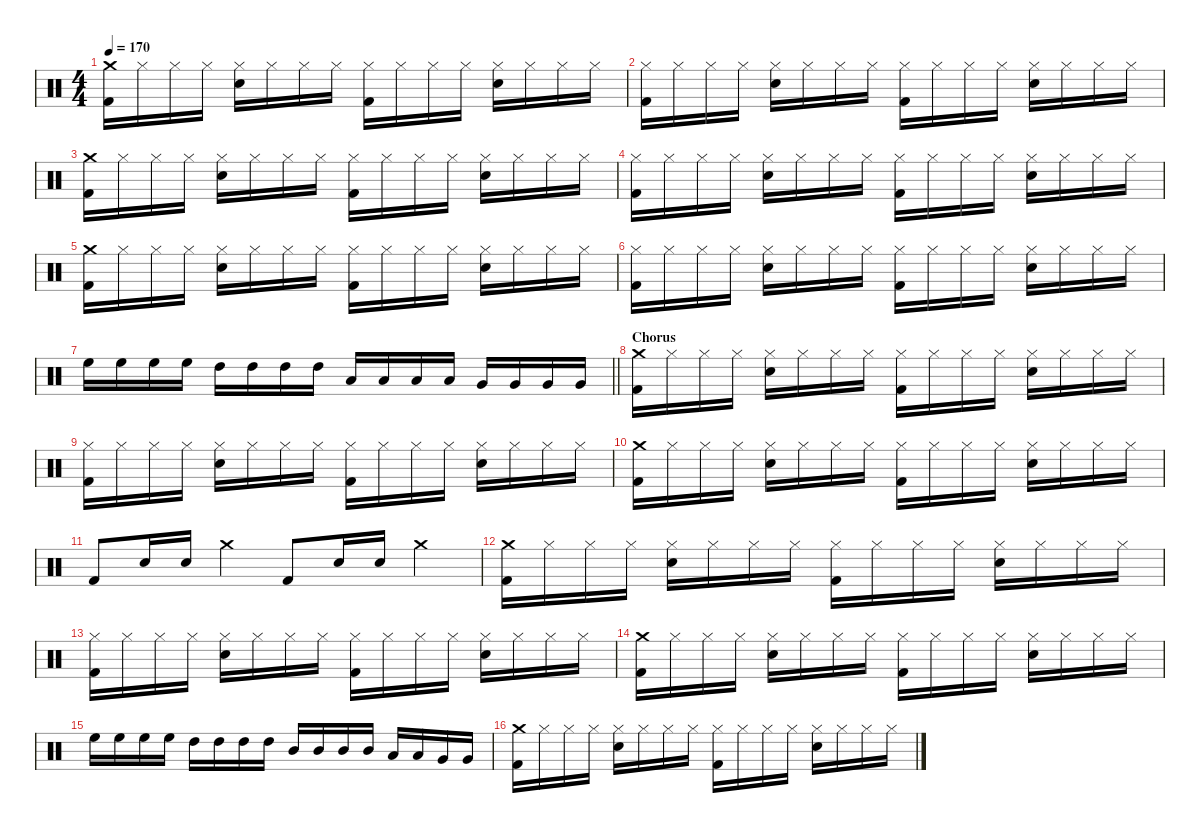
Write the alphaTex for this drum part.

\defaultSystemsLayout 4
\hideDynamics
\bracketExtendMode nobrackets
\singleTrackTrackNamePolicy hidden
\multiTrackTrackNamePolicy hidden
\otherSystemsTrackNameOrientation horizontal
\track ("Clive" "drm.") {instrument percussion}
\staff {score}
\articulation defaults
\ts (4 4)
\tempo 170
\clef neutral
\ks c
("Crash medium (hit)" "Kick (hit) 2").16{dy f beam Down} "Hi-Hat (closed)".16{beam Down} "Hi-Hat (closed)".16{beam Down} "Hi-Hat (closed)".16{beam Down} ("Hi-Hat (closed)" "Snare (hit) 2").16{beam Down} "Hi-Hat (closed)".16{beam Down} "Hi-Hat (closed)".16{beam Down} "Hi-Hat (closed)".16{beam Down} ("Hi-Hat (closed)" "Kick (hit) 2").16{beam Down} "Hi-Hat (closed)".16{beam Down} "Hi-Hat (closed)".16{beam Down} "Hi-Hat (closed)".16{beam Down} ("Hi-Hat (closed)" "Snare (hit) 2").16{beam Down} "Hi-Hat (closed)".16{beam Down} "Hi-Hat (closed)".16{beam Down} "Hi-Hat (closed)".16{beam Down} |
("Hi-Hat (closed)" "Kick (hit) 2").16{beam Down} "Hi-Hat (closed)".16{beam Down} "Hi-Hat (closed)".16{beam Down} "Hi-Hat (closed)".16{beam Down} ("Hi-Hat (closed)" "Snare (hit) 2").16{beam Down} "Hi-Hat (closed)".16{beam Down} "Hi-Hat (closed)".16{beam Down} "Hi-Hat (closed)".16{beam Down} ("Hi-Hat (closed)" "Kick (hit) 2").16{beam Down} "Hi-Hat (closed)".16{beam Down} "Hi-Hat (closed)".16{beam Down} "Hi-Hat (closed)".16{beam Down} ("Hi-Hat (closed)" "Snare (hit) 2").16{beam Down} "Hi-Hat (closed)".16{beam Down} "Hi-Hat (closed)".16{beam Down} "Hi-Hat (closed)".16{beam Down} |
("Crash medium (hit)" "Kick (hit) 2").16{beam Down} "Hi-Hat (closed)".16{beam Down} "Hi-Hat (closed)".16{beam Down} "Hi-Hat (closed)".16{beam Down} ("Hi-Hat (closed)" "Snare (hit) 2").16{beam Down} "Hi-Hat (closed)".16{beam Down} "Hi-Hat (closed)".16{beam Down} "Hi-Hat (closed)".16{beam Down} ("Hi-Hat (closed)" "Kick (hit) 2").16{beam Down} "Hi-Hat (closed)".16{beam Down} "Hi-Hat (closed)".16{beam Down} "Hi-Hat (closed)".16{beam Down} ("Hi-Hat (closed)" "Snare (hit) 2").16{beam Down} "Hi-Hat (closed)".16{beam Down} "Hi-Hat (closed)".16{beam Down} "Hi-Hat (closed)".16{beam Down} |
("Hi-Hat (closed)" "Kick (hit) 2").16{beam Down} "Hi-Hat (closed)".16{beam Down} "Hi-Hat (closed)".16{beam Down} "Hi-Hat (closed)".16{beam Down} ("Hi-Hat (closed)" "Snare (hit) 2").16{beam Down} "Hi-Hat (closed)".16{beam Down} "Hi-Hat (closed)".16{beam Down} "Hi-Hat (closed)".16{beam Down} ("Hi-Hat (closed)" "Kick (hit) 2").16{beam Down} "Hi-Hat (closed)".16{beam Down} "Hi-Hat (closed)".16{beam Down} "Hi-Hat (closed)".16{beam Down} ("Hi-Hat (closed)" "Snare (hit) 2").16{beam Down} "Hi-Hat (closed)".16{beam Down} "Hi-Hat (closed)".16{beam Down} "Hi-Hat (closed)".16{beam Down} |
("Crash medium (hit)" "Kick (hit) 2").16{beam Down} "Hi-Hat (closed)".16{beam Down} "Hi-Hat (closed)".16{beam Down} "Hi-Hat (closed)".16{beam Down} ("Hi-Hat (closed)" "Snare (hit) 2").16{beam Down} "Hi-Hat (closed)".16{beam Down} "Hi-Hat (closed)".16{beam Down} "Hi-Hat (closed)".16{beam Down} ("Hi-Hat (closed)" "Kick (hit) 2").16{beam Down} "Hi-Hat (closed)".16{beam Down} "Hi-Hat (closed)".16{beam Down} "Hi-Hat (closed)".16{beam Down} ("Hi-Hat (closed)" "Snare (hit) 2").16{beam Down} "Hi-Hat (closed)".16{beam Down} "Hi-Hat (closed)".16{beam Down} "Hi-Hat (closed)".16{beam Down} |
("Hi-Hat (closed)" "Kick (hit) 2").16{beam Down} "Hi-Hat (closed)".16{beam Down} "Hi-Hat (closed)".16{beam Down} "Hi-Hat (closed)".16{beam Down} ("Hi-Hat (closed)" "Snare (hit) 2").16{beam Down} "Hi-Hat (closed)".16{beam Down} "Hi-Hat (closed)".16{beam Down} "Hi-Hat (closed)".16{beam Down} ("Hi-Hat (closed)" "Kick (hit) 2").16{beam Down} "Hi-Hat (closed)".16{beam Down} "Hi-Hat (closed)".16{beam Down} "Hi-Hat (closed)".16{beam Down} ("Hi-Hat (closed)" "Snare (hit) 2").16{beam Down} "Hi-Hat (closed)".16{beam Down} "Hi-Hat (closed)".16{beam Down} "Hi-Hat (closed)".16{beam Down} |
\barLineRight lightlight "High Floor Tom (hit)".16{beam Down} "High Floor Tom (hit)".16{beam Down} "High Floor Tom (hit)".16{beam Down} "High Floor Tom (hit)".16{beam Down} "High Tom (hit)".16{beam Down} "High Tom (hit)".16{beam Down} "High Tom (hit)".16{beam Down} "High Tom (hit)".16{beam Down} "Low Tom (hit)".16{beam Up} "Low Tom (hit)".16{beam Up} "Low Tom (hit)".16{beam Up} "Low Tom (hit)".16{beam Up} "Very Low Tom (hit)".16{beam Up} "Very Low Tom (hit)".16{beam Up} "Very Low Tom (hit)".16{beam Up} "Very Low Tom (hit)".16{beam Up}
|
\section ("" "Chorus")
("Crash medium (hit)" "Kick (hit) 2").16{beam Down} "Hi-Hat (closed)".16{beam Down} "Hi-Hat (closed)".16{beam Down} "Hi-Hat (closed)".16{beam Down} ("Hi-Hat (closed)" "Snare (hit) 2").16{beam Down} "Hi-Hat (closed)".16{beam Down} "Hi-Hat (closed)".16{beam Down} "Hi-Hat (closed)".16{beam Down} ("Hi-Hat (closed)" "Kick (hit) 2").16{beam Down} "Hi-Hat (closed)".16{beam Down} "Hi-Hat (closed)".16{beam Down} "Hi-Hat (closed)".16{beam Down} ("Hi-Hat (closed)" "Snare (hit) 2").16{beam Down} "Hi-Hat (closed)".16{beam Down} "Hi-Hat (closed)".16{beam Down} "Hi-Hat (closed)".16{beam Down} |
("Hi-Hat (closed)" "Kick (hit) 2").16{beam Down} "Hi-Hat (closed)".16{beam Down} "Hi-Hat (closed)".16{beam Down} "Hi-Hat (closed)".16{beam Down} ("Hi-Hat (closed)" "Snare (hit) 2").16{beam Down} "Hi-Hat (closed)".16{beam Down} "Hi-Hat (closed)".16{beam Down} "Hi-Hat (closed)".16{beam Down} ("Hi-Hat (closed)" "Kick (hit) 2").16{beam Down} "Hi-Hat (closed)".16{beam Down} "Hi-Hat (closed)".16{beam Down} "Hi-Hat (closed)".16{beam Down} ("Hi-Hat (closed)" "Snare (hit) 2").16{beam Down} "Hi-Hat (closed)".16{beam Down} "Hi-Hat (closed)".16{beam Down} "Hi-Hat (closed)".16{beam Down} |
("Crash medium (hit)" "Kick (hit) 2").16{beam Down} "Hi-Hat (closed)".16{beam Down} "Hi-Hat (closed)".16{beam Down} "Hi-Hat (closed)".16{beam Down} ("Hi-Hat (closed)" "Snare (hit) 2").16{beam Down} "Hi-Hat (closed)".16{beam Down} "Hi-Hat (closed)".16{beam Down} "Hi-Hat (closed)".16{beam Down} ("Hi-Hat (closed)" "Kick (hit) 2").16{beam Down} "Hi-Hat (closed)".16{beam Down} "Hi-Hat (closed)".16{beam Down} "Hi-Hat (closed)".16{beam Down} ("Hi-Hat (closed)" "Snare (hit) 2").16{beam Down} "Hi-Hat (closed)".16{beam Down} "Hi-Hat (closed)".16{beam Down} "Hi-Hat (closed)".16{beam Down} |
"Kick (hit) 2".8{beam Up} "Snare (hit) 2".16{beam Up} "Snare (hit) 2".16{beam Up} "Crash medium (hit)".4{beam Down} "Kick (hit) 2".8{beam Up} "Snare (hit) 2".16{beam Up} "Snare (hit) 2".16{beam Up} "Crash medium (hit)".4{beam Down} |
("Crash medium (hit)" "Kick (hit) 2").16{beam Down} "Hi-Hat (closed)".16{beam Down} "Hi-Hat (closed)".16{beam Down} "Hi-Hat (closed)".16{beam Down} ("Hi-Hat (closed)" "Snare (hit) 2").16{beam Down} "Hi-Hat (closed)".16{beam Down} "Hi-Hat (closed)".16{beam Down} "Hi-Hat (closed)".16{beam Down} ("Hi-Hat (closed)" "Kick (hit) 2").16{beam Down} "Hi-Hat (closed)".16{beam Down} "Hi-Hat (closed)".16{beam Down} "Hi-Hat (closed)".16{beam Down} ("Hi-Hat (closed)" "Snare (hit) 2").16{beam Down} "Hi-Hat (closed)".16{beam Down} "Hi-Hat (closed)".16{beam Down} "Hi-Hat (closed)".16{beam Down} |
("Hi-Hat (closed)" "Kick (hit) 2").16{beam Down} "Hi-Hat (closed)".16{beam Down} "Hi-Hat (closed)".16{beam Down} "Hi-Hat (closed)".16{beam Down} ("Hi-Hat (closed)" "Snare (hit) 2").16{beam Down} "Hi-Hat (closed)".16{beam Down} "Hi-Hat (closed)".16{beam Down} "Hi-Hat (closed)".16{beam Down} ("Hi-Hat (closed)" "Kick (hit) 2").16{beam Down} "Hi-Hat (closed)".16{beam Down} "Hi-Hat (closed)".16{beam Down} "Hi-Hat (closed)".16{beam Down} ("Hi-Hat (closed)" "Snare (hit) 2").16{beam Down} "Hi-Hat (closed)".16{beam Down} "Hi-Hat (closed)".16{beam Down} "Hi-Hat (closed)".16{beam Down} |
("Crash medium (hit)" "Kick (hit) 2").16{beam Down} "Hi-Hat (closed)".16{beam Down} "Hi-Hat (closed)".16{beam Down} "Hi-Hat (closed)".16{beam Down} ("Hi-Hat (closed)" "Snare (hit) 2").16{beam Down} "Hi-Hat (closed)".16{beam Down} "Hi-Hat (closed)".16{beam Down} "Hi-Hat (closed)".16{beam Down} ("Hi-Hat (closed)" "Kick (hit) 2").16{beam Down} "Hi-Hat (closed)".16{beam Down} "Hi-Hat (closed)".16{beam Down} "Hi-Hat (closed)".16{beam Down} ("Hi-Hat (closed)" "Snare (hit) 2").16{beam Down} "Hi-Hat (closed)".16{beam Down} "Hi-Hat (closed)".16{beam Down} "Hi-Hat (closed)".16{beam Down} |
"High Floor Tom (hit)".16{beam Down} "High Floor Tom (hit)".16{beam Down} "High Floor Tom (hit)".16{beam Down} "High Floor Tom (hit)".16{beam Down} "High Tom (hit)".16{beam Down} "High Tom (hit)".16{beam Down} "High Tom (hit)".16{beam Down} "High Tom (hit)".16{beam Down} "Mid Tom (hit)".16{beam Up} "Mid Tom (hit)".16{beam Up} "Mid Tom (hit)".16{beam Up} "Mid Tom (hit)".16{beam Up} "Low Tom (hit)".16{beam Up} "Low Tom (hit)".16{beam Up} "Very Low Tom (hit)".16{beam Up} "Very Low Tom (hit)".16{beam Up} |
("Crash medium (hit)" "Kick (hit) 2").16{beam Down} "Hi-Hat (closed)".16{beam Down} "Hi-Hat (closed)".16{beam Down} "Hi-Hat (closed)".16{beam Down} ("Hi-Hat (closed)" "Snare (hit) 2").16{beam Down} "Hi-Hat (closed)".16{beam Down} "Hi-Hat (closed)".16{beam Down} "Hi-Hat (closed)".16{beam Down} ("Hi-Hat (closed)" "Kick (hit) 2").16{beam Down} "Hi-Hat (closed)".16{beam Down} "Hi-Hat (closed)".16{beam Down} "Hi-Hat (closed)".16{beam Down} ("Hi-Hat (closed)" "Snare (hit) 2").16{beam Down} "Hi-Hat (closed)".16{beam Down} "Hi-Hat (closed)".16{beam Down} "Hi-Hat (closed)".16{beam Down}
